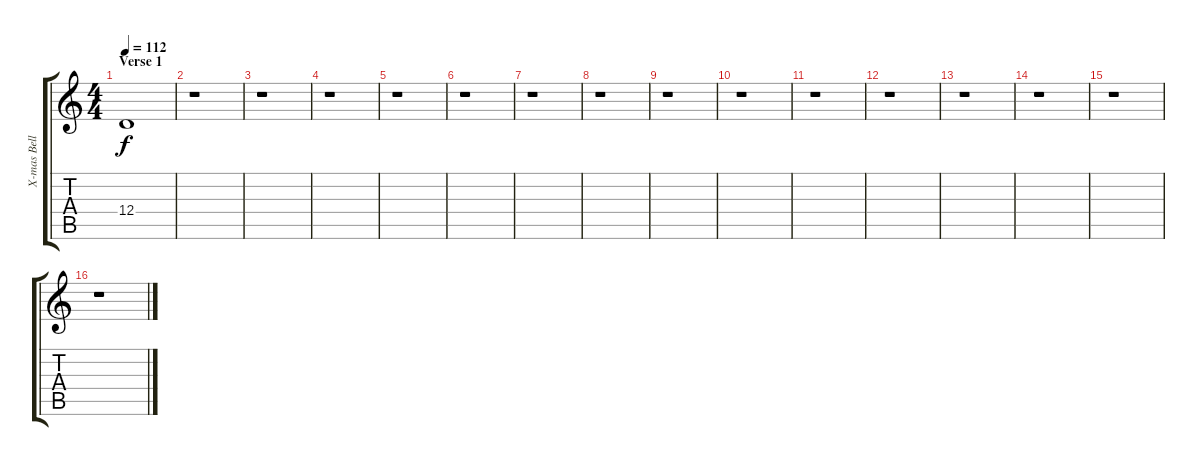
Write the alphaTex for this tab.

\track ("X-mas Bells" "X-mas Bell") {instrument steeldrums}
\staff {score tabs}
\tuning (E4 B3 G3 D3 A2 E2) {hide}
\ts (4 4)
\section ("" "Verse 1")
\tempo 112
\clef g2
\ks c
12.4.1{dy f} |
r.1 |
r.1 |
r.1 |
r.1 |
r.1 |
r.1 |
r.1 |
r.1 |
r.1 |
r.1 |
r.1 |
r.1 |
r.1 |
r.1 |
r.1
